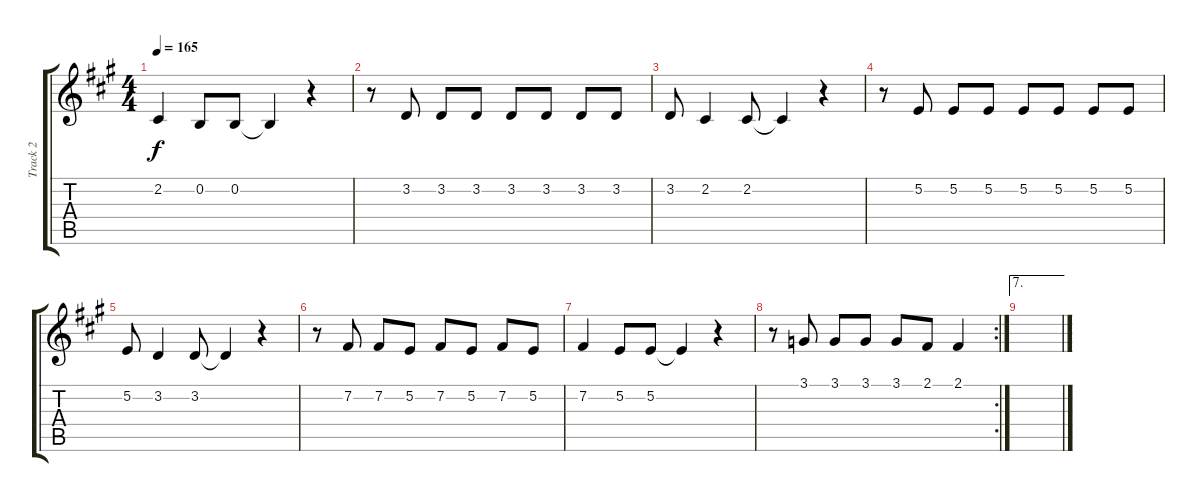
\track ("Track 2" "Track 2") {instrument tenorsax}
\staff {score tabs}
\tuning (E4 B3 G3 D3 A2 E2) {hide}
\ts (4 4)
\tempo 165
\clef g2
\ks a
2.2.4{dy f} 0.2.8 0.2.8 0.2{t}.4 r.4 |
r.8 3.2.8 3.2.8 3.2.8 3.2.8 3.2.8 3.2.8 3.2.8 |
3.2.8 2.2.4 2.2.8 2.2{t}.4 r.4 |
r.8 5.2.8 5.2.8 5.2.8 5.2.8 5.2.8 5.2.8 5.2.8 |
5.2.8 3.2.4 3.2.8 3.2{t}.4 r.4 |
r.8 7.2.8 7.2.8 5.2.8 7.2.8 5.2.8 7.2.8 5.2.8 |
7.2.4 5.2.8 5.2.8 5.2{t}.4 r.4 |
\rc 2
r.8 3.1.8 3.1.8 3.1.8 3.1.8 2.1.8 2.1.4 |
\ae 7
